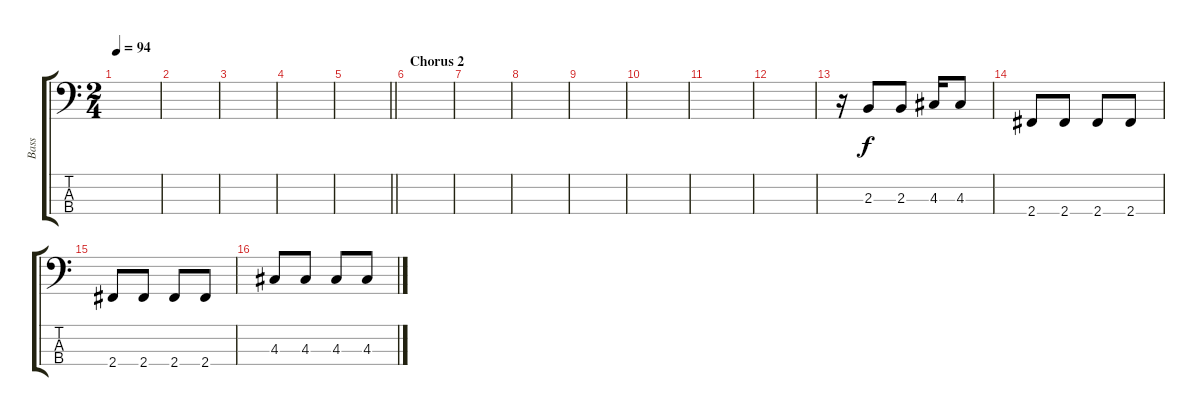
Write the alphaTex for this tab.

\track ("Bass" "Bass") {instrument electricbassfinger}
\staff {score tabs}
\tuning (G2 D2 A1 E1) {hide}
\ts (2 4)
\tempo 94
\clef f4
\ks c
|
|
|
|
\barLineRight lightlight
|
\section ("" "Chorus 2")
|
|
|
|
|
|
|
r.16 2.3.8 2.3.8 4.3.16 4.3.8 |
2.4.8 2.4.8 2.4.8 2.4.8 |
2.4.8 2.4.8 2.4.8 2.4.8 |
4.3.8 4.3.8 4.3.8 4.3.8
